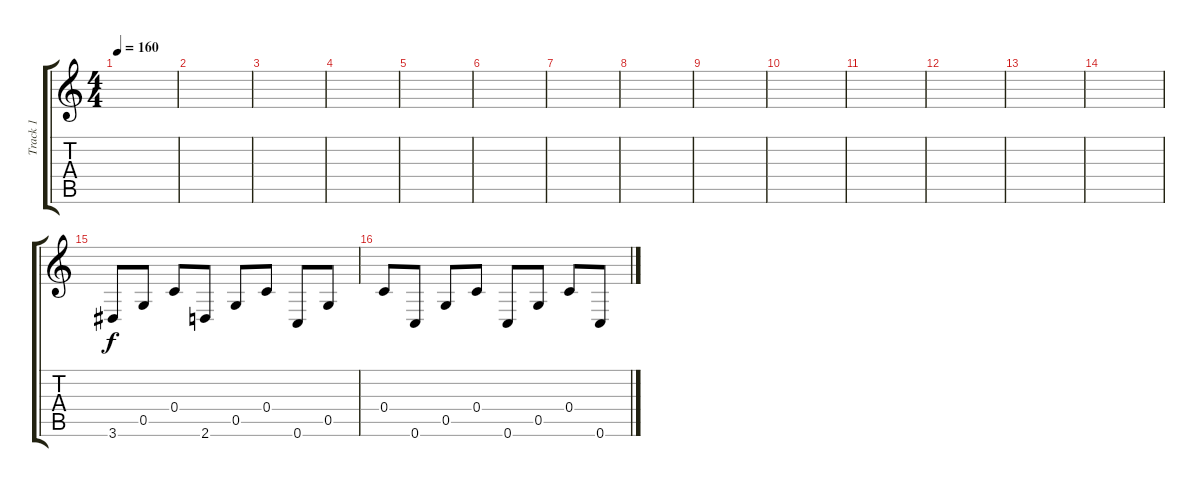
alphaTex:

\track ("Track 1" "Track 1") {instrument electricguitarclean}
\staff {score tabs}
\tuning (D4 A3 F3 C3 G2 C2) {hide}
\ts (4 4)
\tempo 160
\clef g2
\ks c
|
|
|
|
|
|
|
|
|
|
|
|
|
|
3.6.8 0.5.8 0.4.8 2.6.8 0.5.8 0.4.8 0.6.8 0.5.8 |
0.4.8 0.6.8 0.5.8 0.4.8 0.6.8 0.5.8 0.4.8 0.6.8
